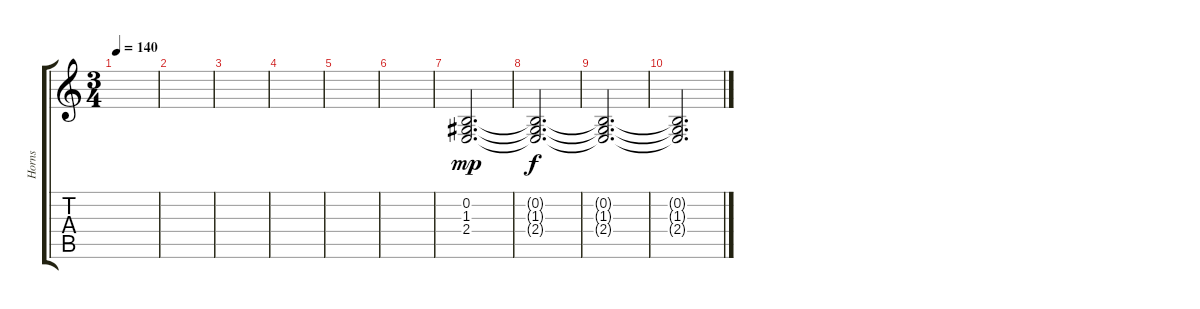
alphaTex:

\track ("Horns" "Horns") {instrument frenchhorn}
\staff {score tabs}
\tuning (E4 B3 G3 D3 A2 E2) {hide}
\ts (3 4)
\tempo 140
\clef g2
\ks c
|
|
|
|
|
|
(0.2 1.3 2.4).2{d dy mp volume 9} |
(0.2{t} 1.3{t} 2.4{t}).2{d dy f} |
(0.2{t} 1.3{t} 2.4{t}).2{d} |
(0.2{t} 1.3{t} 2.4{t}).2{d}
